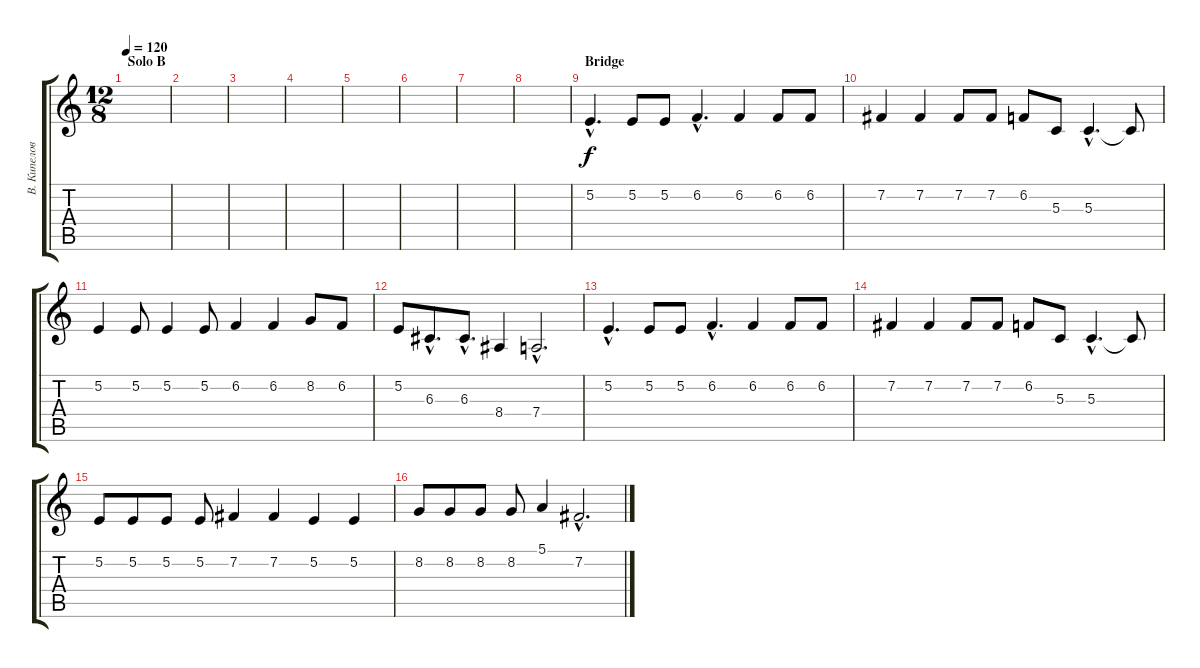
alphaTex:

\track ("В. Кипелов" "В. Кипелов") {instrument tenorsax}
\staff {score tabs}
\tuning (E4 B3 G3 D3 A2 E2) {hide}
\ts (12 8)
\section ("" "Solo B")
\tempo 120
\clef g2
\ks c
|
|
|
|
|
|
|
|
\section ("" "Bridge")
5.2{hac}.4{d} 5.2.8 5.2.8 6.2{hac}.4{d} 6.2.4 6.2.8 6.2.8 |
7.2.4 7.2.4 7.2.8 7.2.8 6.2.8 5.3.8 5.3{hac}.4{d} 5.3{t}.8 |
5.2.4 5.2.8 5.2.4 5.2.8 6.2.4 6.2.4 8.2.8 6.2.8 |
5.2.8 6.3{hac}.8{d} 6.3{hac}.8{d} 8.4.4 7.4{hac}.2{d} |
5.2{hac}.4{d} 5.2.8 5.2.8 6.2{hac}.4{d} 6.2.4 6.2.8 6.2.8 |
7.2.4 7.2.4 7.2.8 7.2.8 6.2.8 5.3.8 5.3{hac}.4{d} 5.3{t}.8 |
5.2.8 5.2.8 5.2.8 5.2.8 7.2.4 7.2.4 5.2.4 5.2.4 |
8.2.8 8.2.8 8.2.8 8.2.8 5.1.4 7.2{hac}.2{d}
